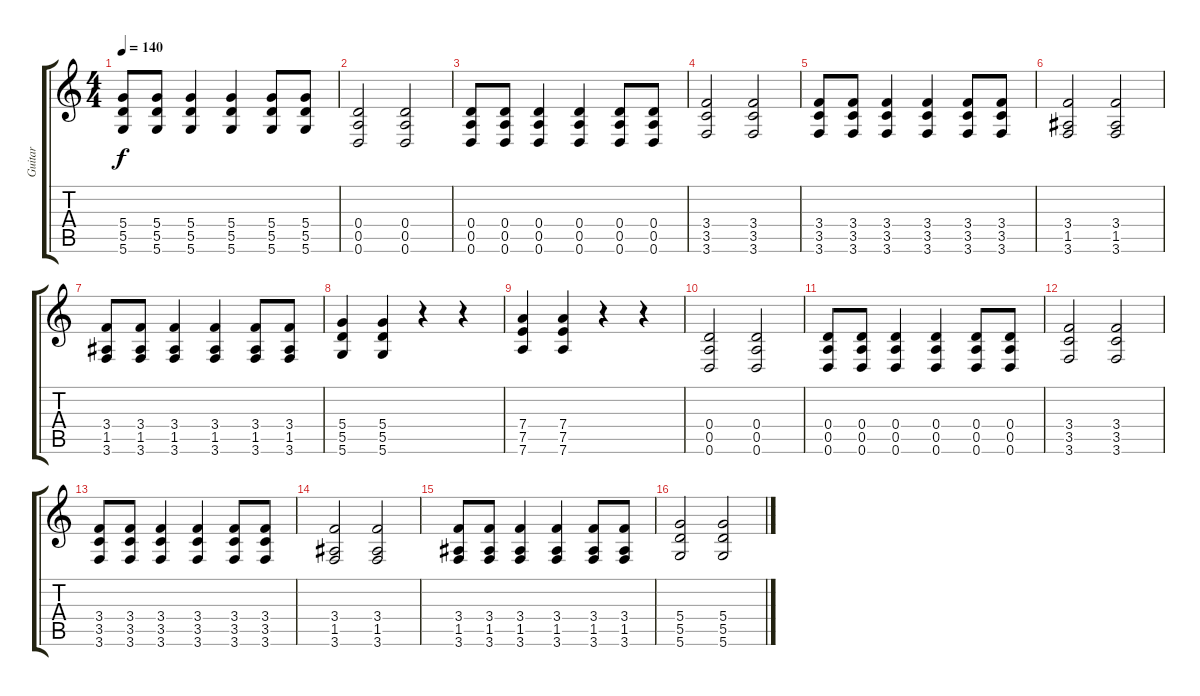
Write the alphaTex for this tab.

\track ("Guitar" "Guitar") {instrument electricguitarclean}
\staff {score tabs}
\tuning (E4 B3 G3 D3 A2 D2) {hide}
\ts (4 4)
\tempo 140
\clef g2
\ks c
(5.4 5.5 5.6).8{dy f} (5.4 5.5 5.6).8 (5.4 5.5 5.6).4 (5.4 5.5 5.6).4 (5.4 5.5 5.6).8 (5.4 5.5 5.6).8 |
(0.4 0.5 0.6).2 (0.4 0.5 0.6).2 |
(0.4 0.5 0.6).8 (0.4 0.5 0.6).8 (0.4 0.5 0.6).4 (0.4 0.5 0.6).4 (0.4 0.5 0.6).8 (0.4 0.5 0.6).8 |
(3.4 3.5 3.6).2 (3.4 3.5 3.6).2 |
(3.4 3.5 3.6).8 (3.4 3.5 3.6).8 (3.4 3.5 3.6).4 (3.4 3.5 3.6).4 (3.4 3.5 3.6).8 (3.4 3.5 3.6).8 |
(3.4 1.5 3.6).2 (3.4 1.5 3.6).2 |
(3.4 1.5 3.6).8 (3.4 1.5 3.6).8 (3.4 1.5 3.6).4 (3.4 1.5 3.6).4 (3.4 1.5 3.6).8 (3.4 1.5 3.6).8 |
(5.4 5.5 5.6).4 (5.4 5.5 5.6).4 r.4 r.4 |
(7.4 7.5 7.6).4 (7.4 7.5 7.6).4 r.4 r.4 |
(0.4 0.5 0.6).2 (0.4 0.5 0.6).2 |
(0.4 0.5 0.6).8 (0.4 0.5 0.6).8 (0.4 0.5 0.6).4 (0.4 0.5 0.6).4 (0.4 0.5 0.6).8 (0.4 0.5 0.6).8 |
(3.4 3.5 3.6).2 (3.4 3.5 3.6).2 |
(3.4 3.5 3.6).8 (3.4 3.5 3.6).8 (3.4 3.5 3.6).4 (3.4 3.5 3.6).4 (3.4 3.5 3.6).8 (3.4 3.5 3.6).8 |
(3.4 1.5 3.6).2 (3.4 1.5 3.6).2 |
(3.4 1.5 3.6).8 (3.4 1.5 3.6).8 (3.4 1.5 3.6).4 (3.4 1.5 3.6).4 (3.4 1.5 3.6).8 (3.4 1.5 3.6).8 |
(5.4 5.5 5.6).2 (5.4 5.5 5.6).2
